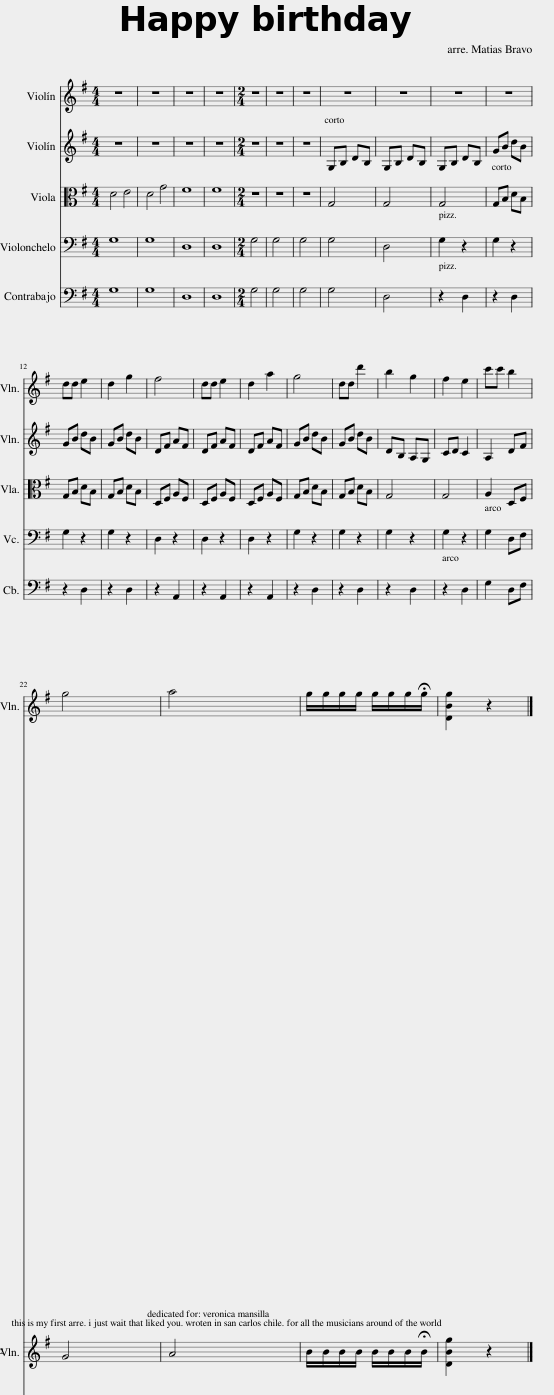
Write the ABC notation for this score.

X:1
%%score 1 2 3 4 5
L:1/8
M:4/4
I:linebreak $
K:G
V:1 treble
V:2 treble
V:3 alto
V:4 bass
V:5 bass transpose=-12
V:1
 z8 | z8 | z8 | z8 |[M:2/4] z4 | %5
 z4 | z4 | z4 | z4 | z4 | %10
 z4 |$ dd e2 | d2 g2 | f4 | dd e2 | %15
 d2 a2 | g4 | dd d'2 | b2 g2 | f2 e2 | %20
 c'c' b2 |$ g4 | a4 | g/g/g/g/ g/g/g/!fermata!g/ | [DBg]2 z2 |] %25
V:2
 z8 | z8 | z8 | z8 |[M:2/4] z4 | %5
 z4 | z4 | G,B, DB, | G,B, DB, | G,B, DB, | %10
 GB dB |$ GB dB | GB dB | DF AF | DF AF | %15
 DF AF | GB dB | GB dB | DB, A,G, | CD C2 | %20
 A,2 DF |$ G4 | A4 | B/B/B/B/ B/B/B/!fermata!B/ | [DBg]2 z2 |] %25
V:3
 D4 E4 | D4 G4 | F8 | F8 |[M:2/4] z4 | %5
 z4 | z4 | G,4 | G,4 | G,4 | %10
 G,B, DB, |$ G,B, DB, | G,B, DB, | D,F, A,F, | D,F, A,F, | %15
 D,F, A,F, | G,B, DB, | G,B, DB, | G,4 | G,4 | %20
 A,2 D,F, |$ G,G, G,G, | A,/A,/A,/A,/ A,/A,/A,/A,/ | B,/B,/B,/B,/ B,/B,/B,/!fermata!B,/ | [D,B,A]2 z2 |] %25
V:4
 G,8 | G,8 | D,8 | D,8 |[M:2/4] G,4 | %5
 G,4 | G,4 | G,4 | D,4 | G,2 z2 | %10
 G,2 z2 |$ G,2 z2 | G,2 z2 | D,2 z2 | D,2 z2 | %15
 D,2 z2 | G,2 z2 | G,2 z2 | G,2 z2 | G,2 z2 | %20
 G,2 D,F, |$ A,A, A,A, | A,/A,/A,/A,/ A,/A,/A,/A,/ | B,/B,/B,/B,/ B,/B,/B,/!fermata!B,/ | [D,B,]2 z2 |] %25
V:5
 G,8 | G,8 | D,8 | D,8 |[M:2/4] G,4 | %5
 G,4 | G,4 | G,4 | D,4 | z2 D,2 | %10
 z2 D,2 |$ z2 D,2 | z2 D,2 | z2 A,,2 | z2 A,,2 | %15
 z2 A,,2 | z2 D,2 | z2 D,2 | z2 D,2 | z2 D,2 | %20
 G,2 D,F, |$ G,G, G,G, | A,/A,/A,/A,/ A,/A,/A,/A,/ | G,/G,/G,/G,/ G,/G,/G,/!fermata!G,/ | D,2 z2 |] %25
